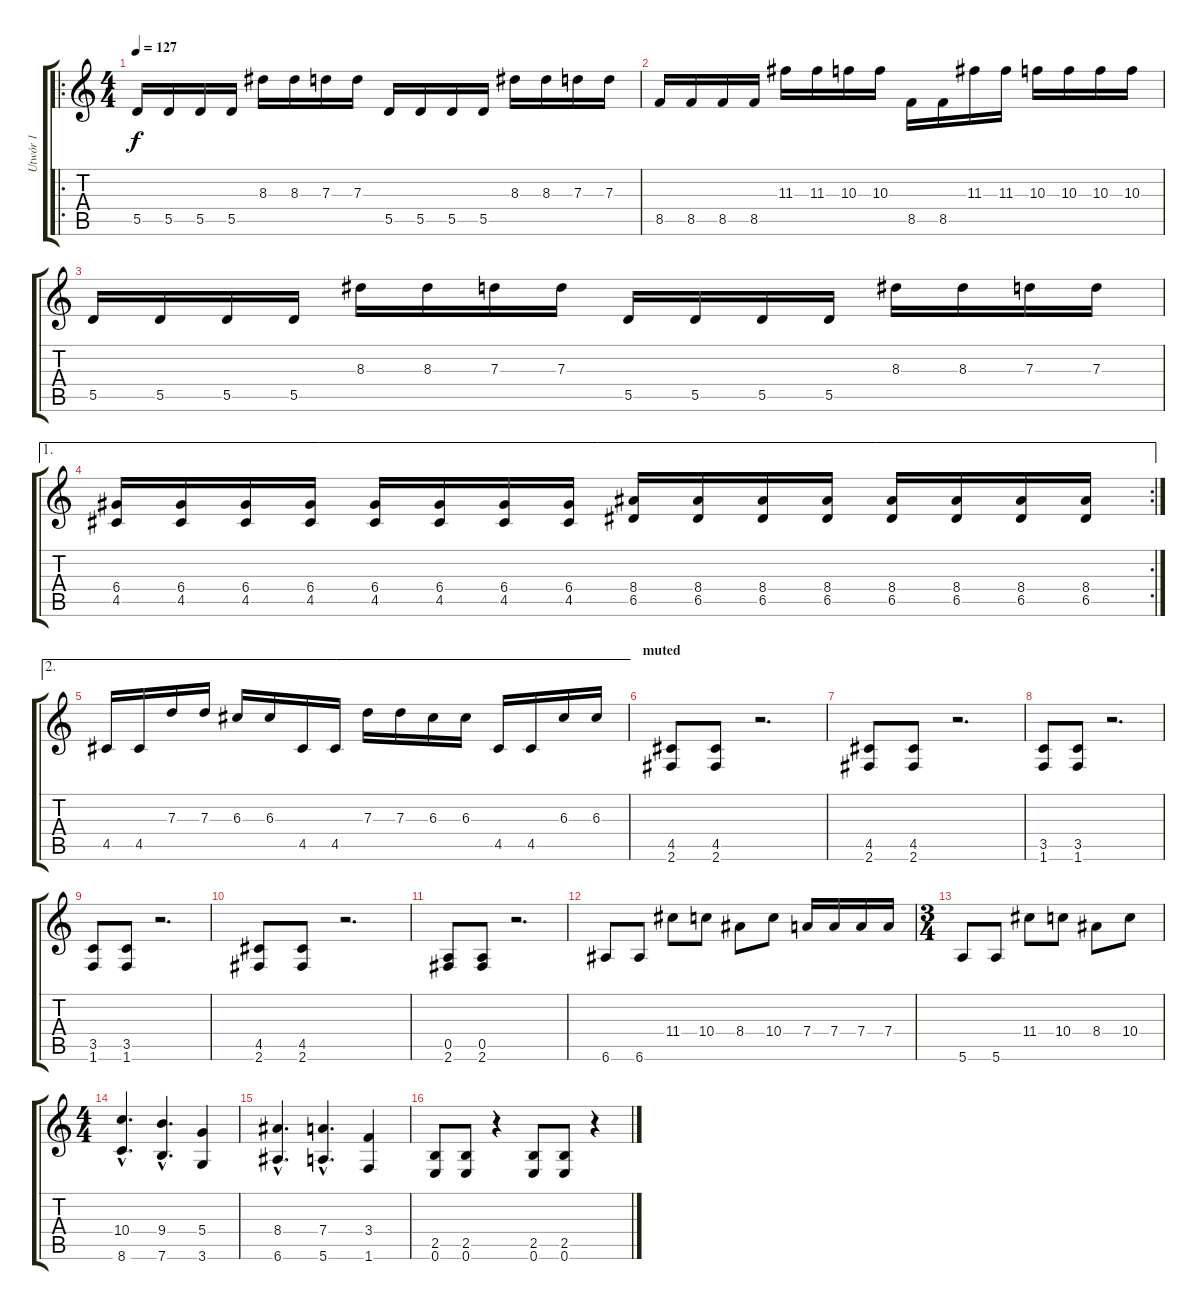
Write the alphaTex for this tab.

\track ("Utwór 1" "Utwór 1") {instrument acousticguitarnylon}
\staff {score tabs}
\tuning (E4 B3 G3 D3 A2 E2) {hide}
\ro
\ts (4 4)
\tempo 127
\clef g2
\ks c
5.5.16{dy f} 5.5.16 5.5.16 5.5.16 8.3.16 8.3.16 7.3.16 7.3.16 5.5.16 5.5.16 5.5.16 5.5.16 8.3.16 8.3.16 7.3.16 7.3.16 |
8.5.16 8.5.16 8.5.16 8.5.16 11.3.16 11.3.16 10.3.16 10.3.16 8.5.16 8.5.16 11.3.16 11.3.16 10.3.16 10.3.16 10.3.16 10.3.16 |
5.5.16 5.5.16 5.5.16 5.5.16 8.3.16 8.3.16 7.3.16 7.3.16 5.5.16 5.5.16 5.5.16 5.5.16 8.3.16 8.3.16 7.3.16 7.3.16 |
\ae 1
\rc 2
(6.4 4.5).16 (6.4 4.5).16 (6.4 4.5).16 (6.4 4.5).16 (6.4 4.5).16 (6.4 4.5).16 (6.4 4.5).16 (6.4 4.5).16 (8.4 6.5).16 (8.4 6.5).16 (8.4 6.5).16 (8.4 6.5).16 (8.4 6.5).16 (8.4 6.5).16 (8.4 6.5).16 (8.4 6.5).16 |
\ae 2
4.5.16 4.5.16 7.3.16 7.3.16 6.3.16 6.3.16 4.5.16 4.5.16 7.3.16 7.3.16 6.3.16 6.3.16 4.5.16 4.5.16 6.3.16 6.3.16 |
\section ("" "muted")
(4.5 2.6).8 (4.5 2.6).8 r.2{d} |
(4.5 2.6).8 (4.5 2.6).8 r.2{d} |
(3.5 1.6).8 (3.5 1.6).8 r.2{d} |
(3.5 1.6).8 (3.5 1.6).8 r.2{d} |
(4.5 2.6).8 (4.5 2.6).8 r.2{d} |
(0.5 2.6).8 (0.5 2.6).8 r.2{d} |
6.6.8 6.6.8 11.4.8 10.4.8 8.4.8 10.4.8 7.4.16 7.4.16 7.4.16 7.4.16 |
\ts (3 4)
5.6.8 5.6.8 11.4.8 10.4.8 8.4.8 10.4.8 |
\ts (4 4)
(10.4{hac} 8.6{hac}).4{d} (9.4{hac} 7.6{hac}).4{d} (5.4 3.6).4 |
(8.4{hac} 6.6{hac}).4{d} (7.4{hac} 5.6{hac}).4{d} (3.4 1.6).4 |
(2.5 0.6).8 (2.5 0.6).8 r.4 (2.5 0.6).8 (2.5 0.6).8 r.4
